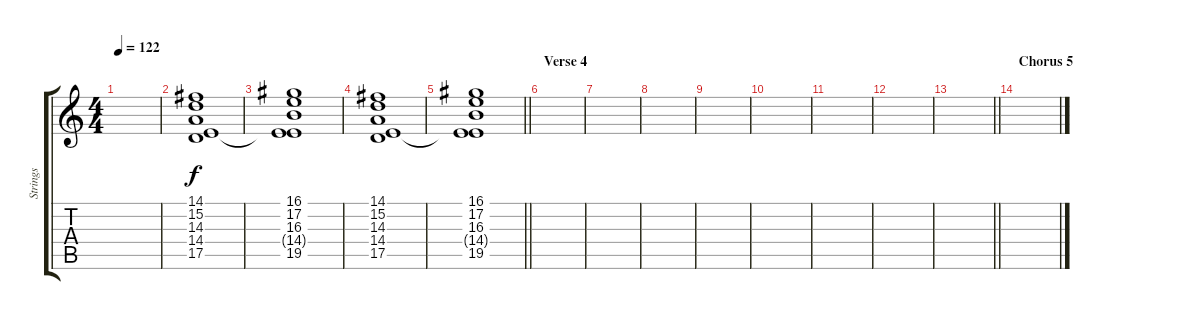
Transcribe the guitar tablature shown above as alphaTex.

\track ("Strings" "Strings") {instrument stringensemble1}
\staff {score tabs}
\tuning (E4 B3 G3 D3 A2 E2) {hide}
\ts (4 4)
\tempo 122
\clef g2
\ks c
|
(14.1 15.2 14.3 14.4 17.5).1 |
(16.1 17.2 16.3 14.4{t} 19.5).1 |
(14.1 15.2 14.3 14.4 17.5).1 |
\barLineRight lightlight
(16.1 17.2 16.3 14.4{t} 19.5).1 |
\section ("" "Verse 4")
|
|
|
|
|
|
|
\barLineRight lightlight
|
\section ("" "Chorus 5")
